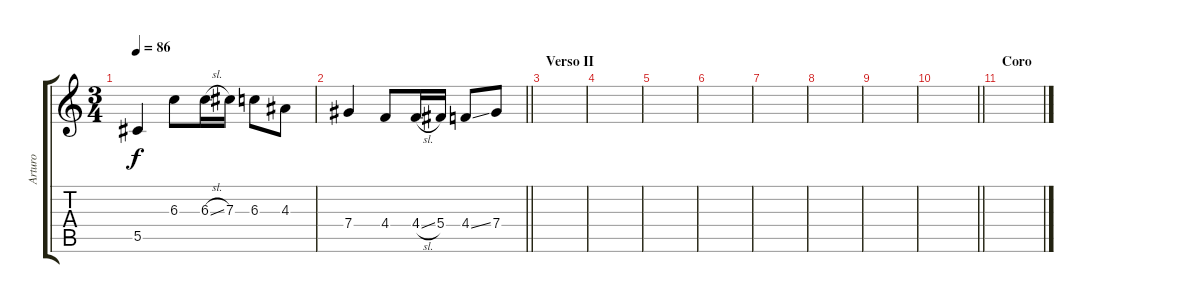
\track ("Arturo" "Arturo") {instrument acousticguitarsteel}
\staff {score tabs}
\tuning (Eb4 Bb3 Gb3 Db3 Ab2 Eb2) {hide}
\ts (3 4)
\tempo 86
\clef g2
\ks c
5.5.4{dy f} 6.3.8 6.3{sl}.16 7.3.16 6.3.8 4.3.8 |
\barLineRight lightlight
7.4.4 4.4.8 4.4{sl}.16 5.4.16 4.4{ss}.8 7.4.8 |
\section ("" "Verso II")
|
|
|
|
|
|
|
\barLineRight lightlight
|
\section ("" "Coro")
